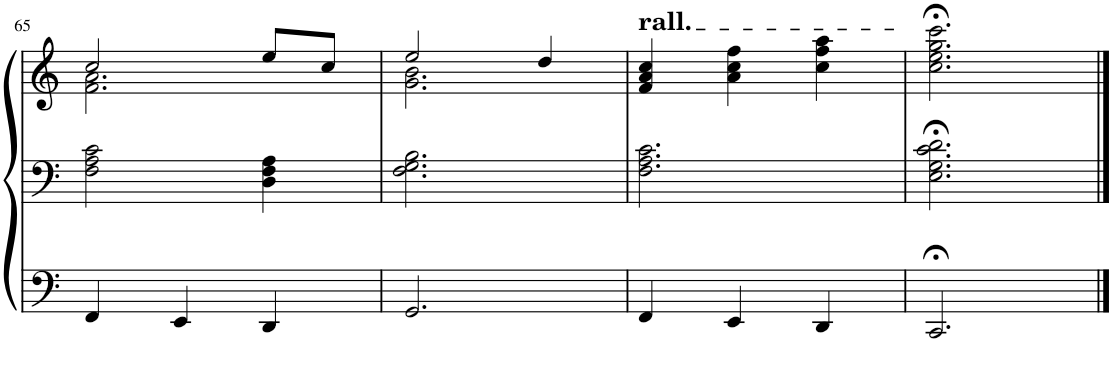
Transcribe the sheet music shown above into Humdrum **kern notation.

**kern	**kern	**kern
*part1	*part1	*part1
*staff3	*staff2	*staff1
*I"Organ	*	*
*I'Org.	*	*
!!LO:PB:g=z
*clefF4	*clefF4	*clefG2
*k[]	*k[]	*k[]
*M3/4	*M3/4	*M3/4
=65	=65	=65
*	*	*^
4FF/	2F\ 2A\ 2c\	2cc/	2.f\ 2.a\
4EE/	.	.	.
4DD/	4D\ 4F\ 4A\	8ee/L	.
.	.	8cc/J	.
=66	=66	=66	=66
2.GG/	2.F\ 2.G\ 2.B\	2ee/	2.g\ 2.b\
.	.	4dd/	.
*	*	*v	*v
=67	=67	=67
!	!	!LO:TX:a:t=rall.
4FF/	2.F\ 2.A\ 2.c\	4f/ 4a/ 4cc/
4EE/	.	4a\ 4cc\ 4ff\
4DD/	.	4cc\ 4ff\ 4aa\
=68	=68	=68
2.CC;</	2.E\;< 2.G\;< 2.c\;< 2.d\;<	2.cc\;< 2.ee\;< 2.gg\;< 2.ccc\;<
==	==	==
*-	*-	*-
